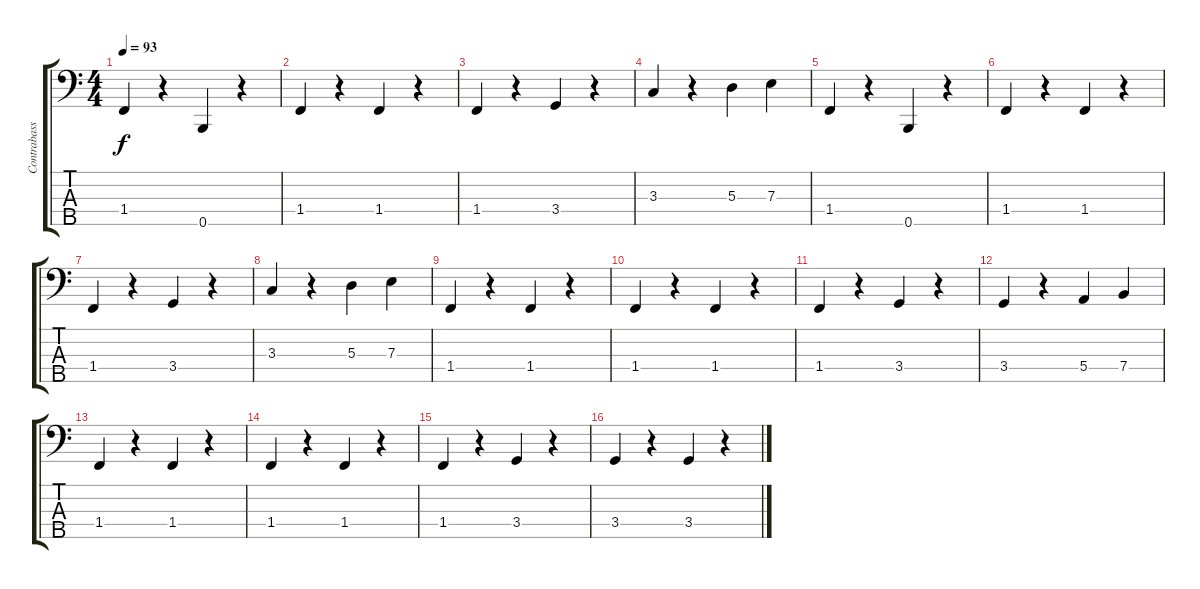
\track ("Contrabass" "Contrabass") {instrument electricbassfinger}
\staff {score tabs}
\tuning (G2 D2 A1 E1 B0) {hide}
\ts (4 4)
\tempo 93
\clef f4
\ks c
1.4.4{dy f} r.4 0.5.4 r.4 |
1.4.4 r.4 1.4.4 r.4 |
1.4.4 r.4 3.4.4 r.4 |
3.3.4 r.4 5.3.4 7.3.4 |
1.4.4 r.4 0.5.4 r.4 |
1.4.4 r.4 1.4.4 r.4 |
1.4.4 r.4 3.4.4 r.4 |
3.3.4 r.4 5.3.4 7.3.4 |
1.4.4 r.4 1.4.4 r.4 |
1.4.4 r.4 1.4.4 r.4 |
1.4.4 r.4 3.4.4 r.4 |
3.4.4 r.4 5.4.4 7.4.4 |
1.4.4 r.4 1.4.4 r.4 |
1.4.4 r.4 1.4.4 r.4 |
1.4.4 r.4 3.4.4 r.4 |
3.4.4 r.4 3.4.4 r.4
